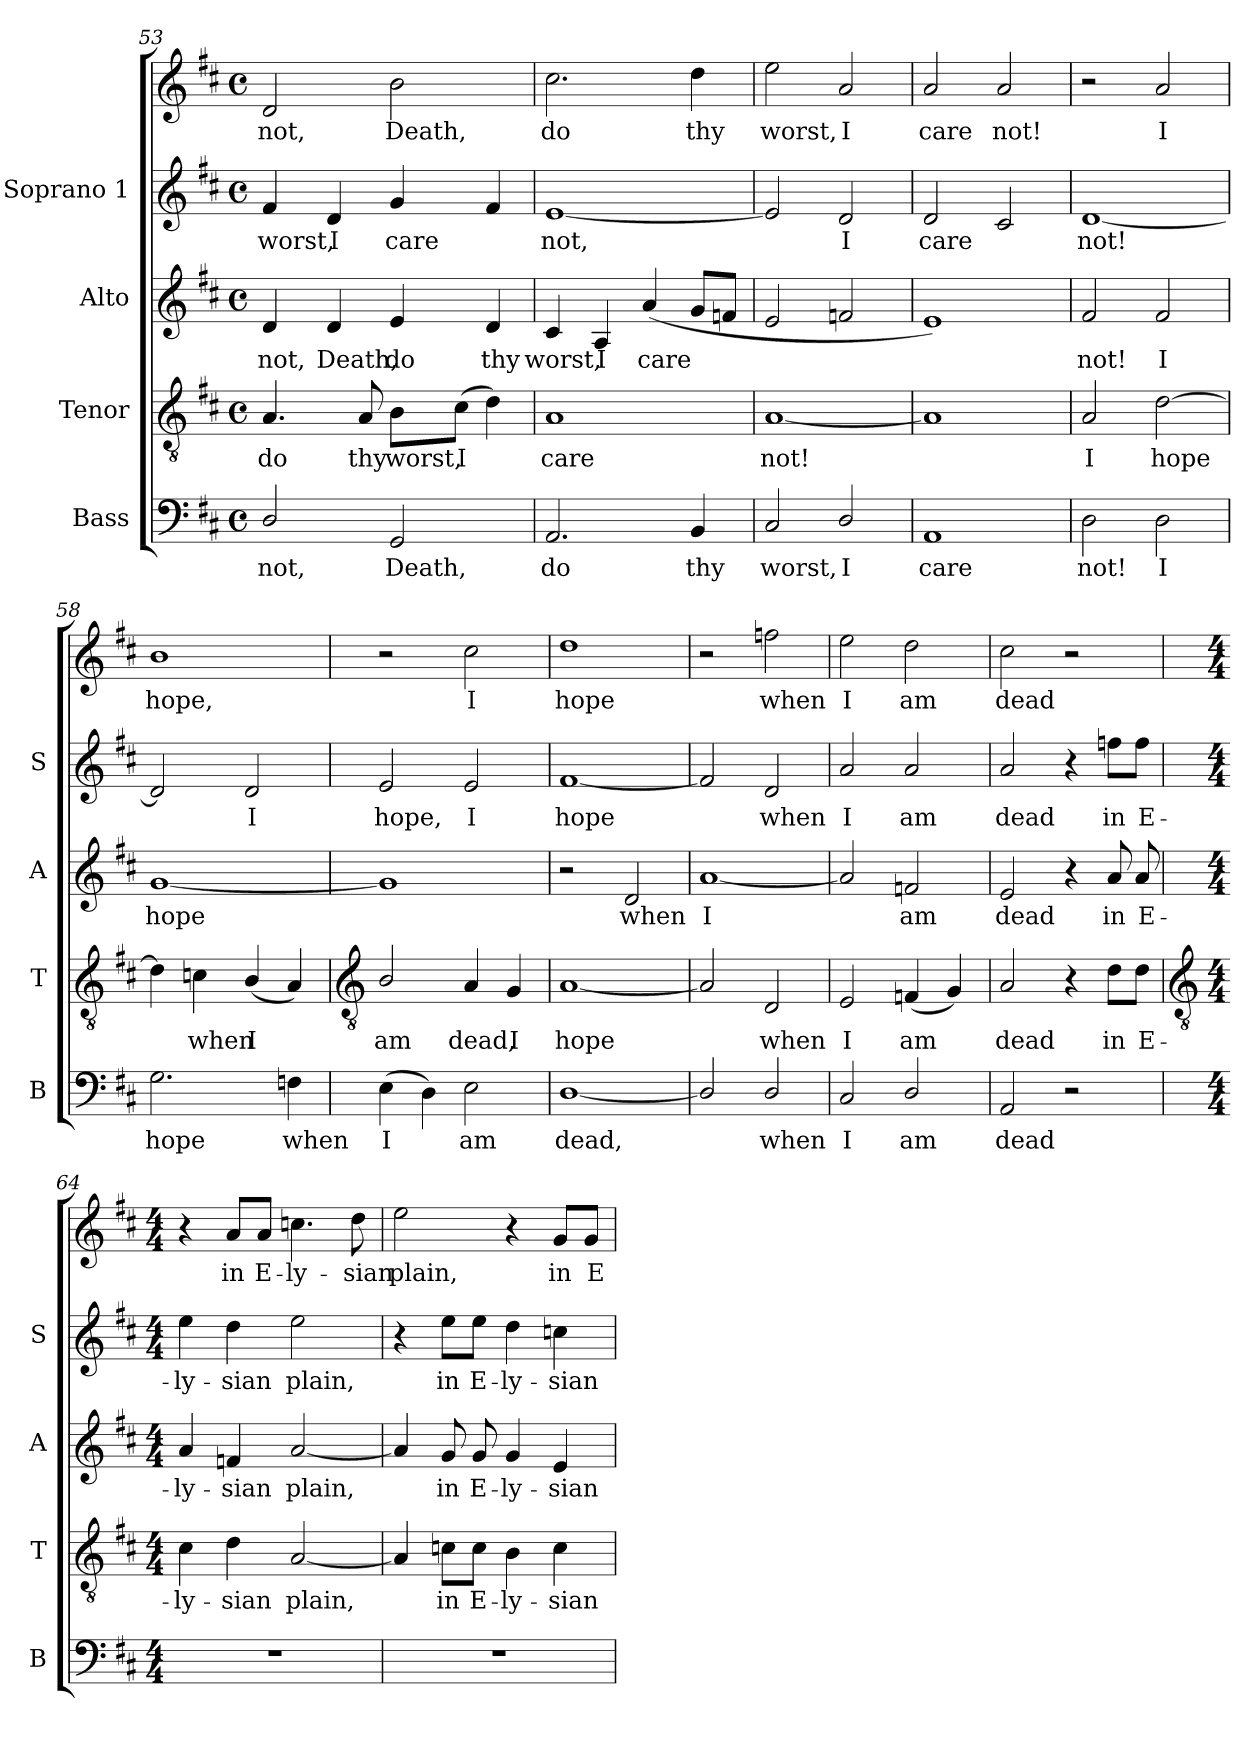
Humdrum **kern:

**kern	**text	**kern	**text	**kern	**text	**kern	**text	**kern	**text
*part4	*part4	*part3	*part3	*part2	*part2	*part1	*part1	*part1	*part1
*staff5	*staff5	*staff4	*staff4	*staff3	*staff3	*staff2	*staff2	*staff1	*staff1
*I"Bass	*	*I"Tenor	*	*I"Alto	*	*I"Soprano 1	*	*	*
*I'B	*	*I'T	*	*I'A	*	*I'S	*	*	*
!!LO:LB:g=z
*clefF4	*	*clefGv2	*	*clefG2	*	*clefG2	*	*clefG2	*
*k[f#c#]	*	*k[f#c#]	*	*k[f#c#]	*	*k[f#c#]	*	*k[f#c#]	*
*D:	*	*D:	*	*D:	*	*D:	*	*D:	*
*M4/4	*	*M4/4	*	*M4/4	*	*M4/4	*	*M4/4	*
*met(c)	*	*met(c)	*	*met(c)	*	*met(c)	*	*met(c)	*
=53	=53	=53	=53	=53	=53	=53	=53	=53	=53
!	!LO:LY:b	!	!LO:LY:b	!	!LO:LY:b	!	!LO:LY:b	!	!LO:LY:b
2D/	not,	4.A	do	4d	not,	4f#	worst,	2d	not,
!	!	!	!	!	!LO:LY:b	!	!LO:LY:b	!	!
.	.	.	.	4d	Death,	4d	I	.	.
!	!	!	!LO:LY:b	!	!	!	!	!	!
.	.	8A	thy	.	.	.	.	.	.
!	!LO:LY:b	!	!LO:LY:b	!	!LO:LY:b	!	!LO:LY:b	!	!LO:LY:b
2GG	Death,	8B\L	worst,	4e	do	4g	care	2b	Death,
!	!	!	!LO:LY:b	!	!	!	!	!	!
.	.	(>8c#\J	I	.	.	.	.	.	.
!	!	!	!	!	!LO:LY:b	!	!	!	!
.	.	4d)	.	4d	thy	4f#	.	.	.
=54	=54	=54	=54	=54	=54	=54	=54	=54	=54
!	!LO:LY:b	!	!LO:LY:b	!	!LO:LY:b	!	!LO:LY:b	!	!LO:LY:b
2.AA	do	1A	care	4c#	worst,	[1e	not,	2.cc#	do
!	!	!	!	!	!LO:LY:b	!	!	!	!
.	.	.	.	4A	I	.	.	.	.
!	!	!	!	!	!LO:LY:b	!	!	!	!
.	.	.	.	(<4a	care	.	.	.	.
!	!LO:LY:b	!	!	!	!	!	!	!	!LO:LY:b
4BB	thy	.	.	8gL	.	.	.	4dd	thy
.	.	.	.	8fnJ	.	.	.	.	.
=55	=55	=55	=55	=55	=55	=55	=55	=55	=55
!	!LO:LY:b	!	!LO:LY:b	!	!	!	!	!	!LO:LY:b
2C#	worst,	[1A	not!	2e	.	2e]	.	2ee	worst,
!	!LO:LY:b	!	!	!	!	!	!LO:LY:b	!	!LO:LY:b
2D/	I	.	.	2fn	.	2d	I	2a	I
=56	=56	=56	=56	=56	=56	=56	=56	=56	=56
!	!LO:LY:b	!	!	!	!	!	!LO:LY:b	!	!LO:LY:b
1AA	care	1A]	.	1e)	.	2d	care	2a	care
!	!	!	!	!	!	!	!	!	!LO:LY:b
.	.	.	.	.	.	2c#	.	2a	not!
=57	=57	=57	=57	=57	=57	=57	=57	=57	=57
!	!LO:LY:b	!	!LO:LY:b	!	!LO:LY:b	!	!LO:LY:b	!	!
2D	not!	2A	I	2f#	not!	[1d	not!	2r	.
!	!LO:LY:b	!	!LO:LY:b	!	!LO:LY:b	!	!	!	!LO:LY:b
2D	I	[2d	hope	2f#	I	.	.	2a	I
=58	=58	=58	=58	=58	=58	=58	=58	=58	=58
!	!LO:LY:b	!	!	!	!LO:LY:b	!	!	!	!LO:LY:b
2.G	hope	4d]	.	[1g	hope	2d]	.	1b	hope,
!	!	!	!LO:LY:b	!	!	!	!	!	!
.	.	4cn	when	.	.	.	.	.	.
!	!	!	!LO:LY:b	!	!	!	!LO:LY:b	!	!
.	.	(<4B/	I	.	.	2d	I	.	.
!	!LO:LY:b	!	!	!	!	!	!	!	!
4Fn	when	4A)	.	.	.	.	.	.	.
!!LO:LB:g=z
=59	=59	=59	=59	=59	=59	=59	=59	=59	=59
*	*	*clefGv2	*	*	*	*	*	*	*
!	!LO:LY:b	!	!LO:LY:b	!	!	!	!LO:LY:b	!	!
(>4E	I	2B/	am	1g]	.	2e	hope,	2r	.
4D)	.	.	.	.	.	.	.	.	.
!	!LO:LY:b	!	!LO:LY:b	!	!	!	!LO:LY:b	!	!LO:LY:b
2E	am	4A	dead,	.	.	2e	I	2cc#	I
!	!	!	!LO:LY:b	!	!	!	!	!	!
.	.	4G	I	.	.	.	.	.	.
=60	=60	=60	=60	=60	=60	=60	=60	=60	=60
!	!LO:LY:b	!	!LO:LY:b	!	!	!	!LO:LY:b	!	!LO:LY:b
[1D/	dead,	[1A	hope	2r	.	[1f#	hope	1dd	hope
!	!	!	!	!	!LO:LY:b	!	!	!	!
.	.	.	.	2d	when	.	.	.	.
=61	=61	=61	=61	=61	=61	=61	=61	=61	=61
!	!	!	!	!	!LO:LY:b	!	!	!	!
2D/]	.	2A]	.	[1a	I	2f#]	.	2r	.
!	!LO:LY:b	!	!LO:LY:b	!	!	!	!LO:LY:b	!	!LO:LY:b
2D/	when	2D	when	.	.	2d	when	2ffn	when
=62	=62	=62	=62	=62	=62	=62	=62	=62	=62
!	!LO:LY:b	!	!LO:LY:b	!	!	!	!LO:LY:b	!	!LO:LY:b
2C#	I	2E	I	2a]	.	2a	I	2ee	I
!	!LO:LY:b	!	!LO:LY:b	!	!LO:LY:b	!	!LO:LY:b	!	!LO:LY:b
2D/	am	(<4Fn	am	2fn	am	2a	am	2dd	am
.	.	4G)	.	.	.	.	.	.	.
=63	=63	=63	=63	=63	=63	=63	=63	=63	=63
!	!LO:LY:b	!	!LO:LY:b	!	!LO:LY:b	!	!LO:LY:b	!	!LO:LY:b
2AA	dead	2A	dead	2e	dead	2a	dead	2cc#	dead
2r	.	4r	.	4r	.	4r	.	2r	.
!	!	!	!LO:LY:b	!	!LO:LY:b	!	!LO:LY:b	!	!
.	.	8d\L	in	8a	in	8ffn\L	in	.	.
!	!	!	!LO:LY:b	!	!LO:LY:b	!	!LO:LY:b	!	!
.	.	8d\J	E-	8a	E-	8ff\J	E-	.	.
!!LO:LB:g=z
=64	=64	=64	=64	=64	=64	=64	=64	=64	=64
*	*	*clefGv2	*	*	*	*	*	*	*
*M4/4	*	*M4/4	*	*M4/4	*	*M4/4	*	*M4/4	*
!	!	!	!LO:LY:b	!	!LO:LY:b	!	!LO:LY:b	!	!
1r	.	4c#	-ly-	4a	-ly-	4ee	ly-	4r	.
!	!	!	!LO:LY:b	!	!LO:LY:b	!	!LO:LY:b	!	!LO:LY:b
.	.	4d	-sian	4fn	-sian	4dd	-sian	8a/L	-in
!	!	!	!	!	!	!	!	!	!LO:LY:b
.	.	.	.	.	.	.	.	8a/J	E-
!	!	!	!LO:LY:b	!	!LO:LY:b	!	!LO:LY:b	!	!LO:LY:b
.	.	[2A	plain,	[2a	plain,	2ee	plain,	4.ccn	-ly-
!	!	!	!	!	!	!	!	!	!LO:LY:b
.	.	.	.	.	.	.	.	8dd	-sian
=65	=65	=65	=65	=65	=65	=65	=65	=65	=65
!	!	!	!	!	!	!	!	!	!LO:LY:b
1r	.	4A]	.	4a]	.	4r	.	2ee	plain,
!	!	!	!LO:LY:b	!	!LO:LY:b	!	!LO:LY:b	!	!
.	.	8cn\L	in	8g	in	8ee\L	-in	.	.
!	!	!	!LO:LY:b	!	!LO:LY:b	!	!LO:LY:b	!	!
.	.	8c\J	E-	8g	E-	8ee\J	E-	.	.
!	!	!	!LO:LY:b	!	!LO:LY:b	!	!LO:LY:b	!	!
.	.	4B	-ly-	4g	-ly-	4dd	-ly-	4r	.
!	!	!	!LO:LY:b	!	!LO:LY:b	!	!LO:LY:b	!	!LO:LY:b
.	.	4c	-sian	4e	-sian	4ccn	-sian	8g/L	in
!	!	!	!	!	!	!	!	!	!LO:LY:b
.	.	.	.	.	.	.	.	8g/J	E-
=	=	=	=	=	=	=	=	=	=
*-	*-	*-	*-	*-	*-	*-	*-	*-	*-
